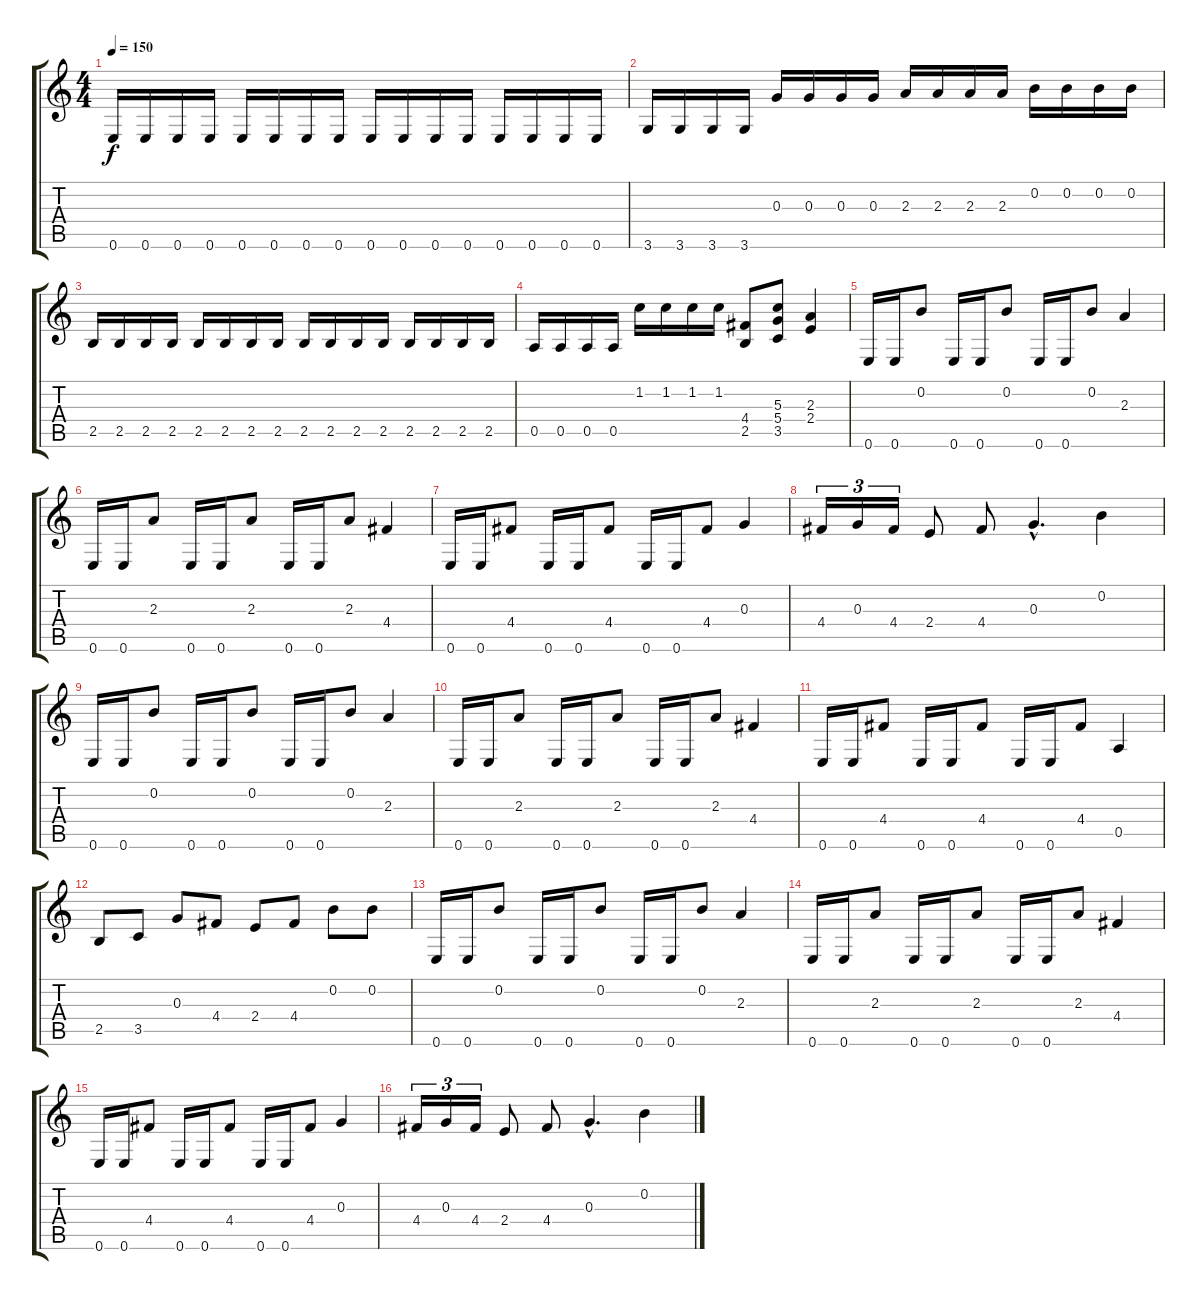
\track "" {instrument distortionguitar}
\staff {score tabs}
\tuning (E4 B3 G3 D3 A2 E2) {hide}
\ts (4 4)
\tempo 150
\clef g2
\ks c
0.6.16{dy f} 0.6.16 0.6.16 0.6.16 0.6.16 0.6.16 0.6.16 0.6.16 0.6.16 0.6.16 0.6.16 0.6.16 0.6.16 0.6.16 0.6.16 0.6.16 |
3.6.16 3.6.16 3.6.16 3.6.16 0.3.16 0.3.16 0.3.16 0.3.16 2.3.16 2.3.16 2.3.16 2.3.16 0.2.16 0.2.16 0.2.16 0.2.16 |
2.5.16 2.5.16 2.5.16 2.5.16 2.5.16 2.5.16 2.5.16 2.5.16 2.5.16 2.5.16 2.5.16 2.5.16 2.5.16 2.5.16 2.5.16 2.5.16 |
0.5.16 0.5.16 0.5.16 0.5.16 1.2.16 1.2.16 1.2.16 1.2.16 (4.4 2.5).8 (5.3 5.4 3.5).8 (2.3 2.4).4 |
0.6.16 0.6.16 0.2.8 0.6.16 0.6.16 0.2.8 0.6.16 0.6.16 0.2.8 2.3.4 |
0.6.16 0.6.16 2.3.8 0.6.16 0.6.16 2.3.8 0.6.16 0.6.16 2.3.8 4.4.4 |
0.6.16 0.6.16 4.4.8 0.6.16 0.6.16 4.4.8 0.6.16 0.6.16 4.4.8 0.3.4 |
4.4.16{tu (3 2)} 0.3.16{tu (3 2)} 4.4.16{tu (3 2)} 2.4.8 4.4.8 0.3{hac}.4{d} 0.2.4 |
0.6.16 0.6.16 0.2.8 0.6.16 0.6.16 0.2.8 0.6.16 0.6.16 0.2.8 2.3.4 |
0.6.16 0.6.16 2.3.8 0.6.16 0.6.16 2.3.8 0.6.16 0.6.16 2.3.8 4.4.4 |
0.6.16 0.6.16 4.4.8 0.6.16 0.6.16 4.4.8 0.6.16 0.6.16 4.4.8 0.5.4 |
2.5.8 3.5.8 0.3.8 4.4.8 2.4.8 4.4.8 0.2.8 0.2.8 |
0.6.16 0.6.16 0.2.8 0.6.16 0.6.16 0.2.8 0.6.16 0.6.16 0.2.8 2.3.4 |
0.6.16 0.6.16 2.3.8 0.6.16 0.6.16 2.3.8 0.6.16 0.6.16 2.3.8 4.4.4 |
0.6.16 0.6.16 4.4.8 0.6.16 0.6.16 4.4.8 0.6.16 0.6.16 4.4.8 0.3.4 |
4.4.16{tu (3 2)} 0.3.16{tu (3 2)} 4.4.16{tu (3 2)} 2.4.8 4.4.8 0.3{hac}.4{d} 0.2.4
